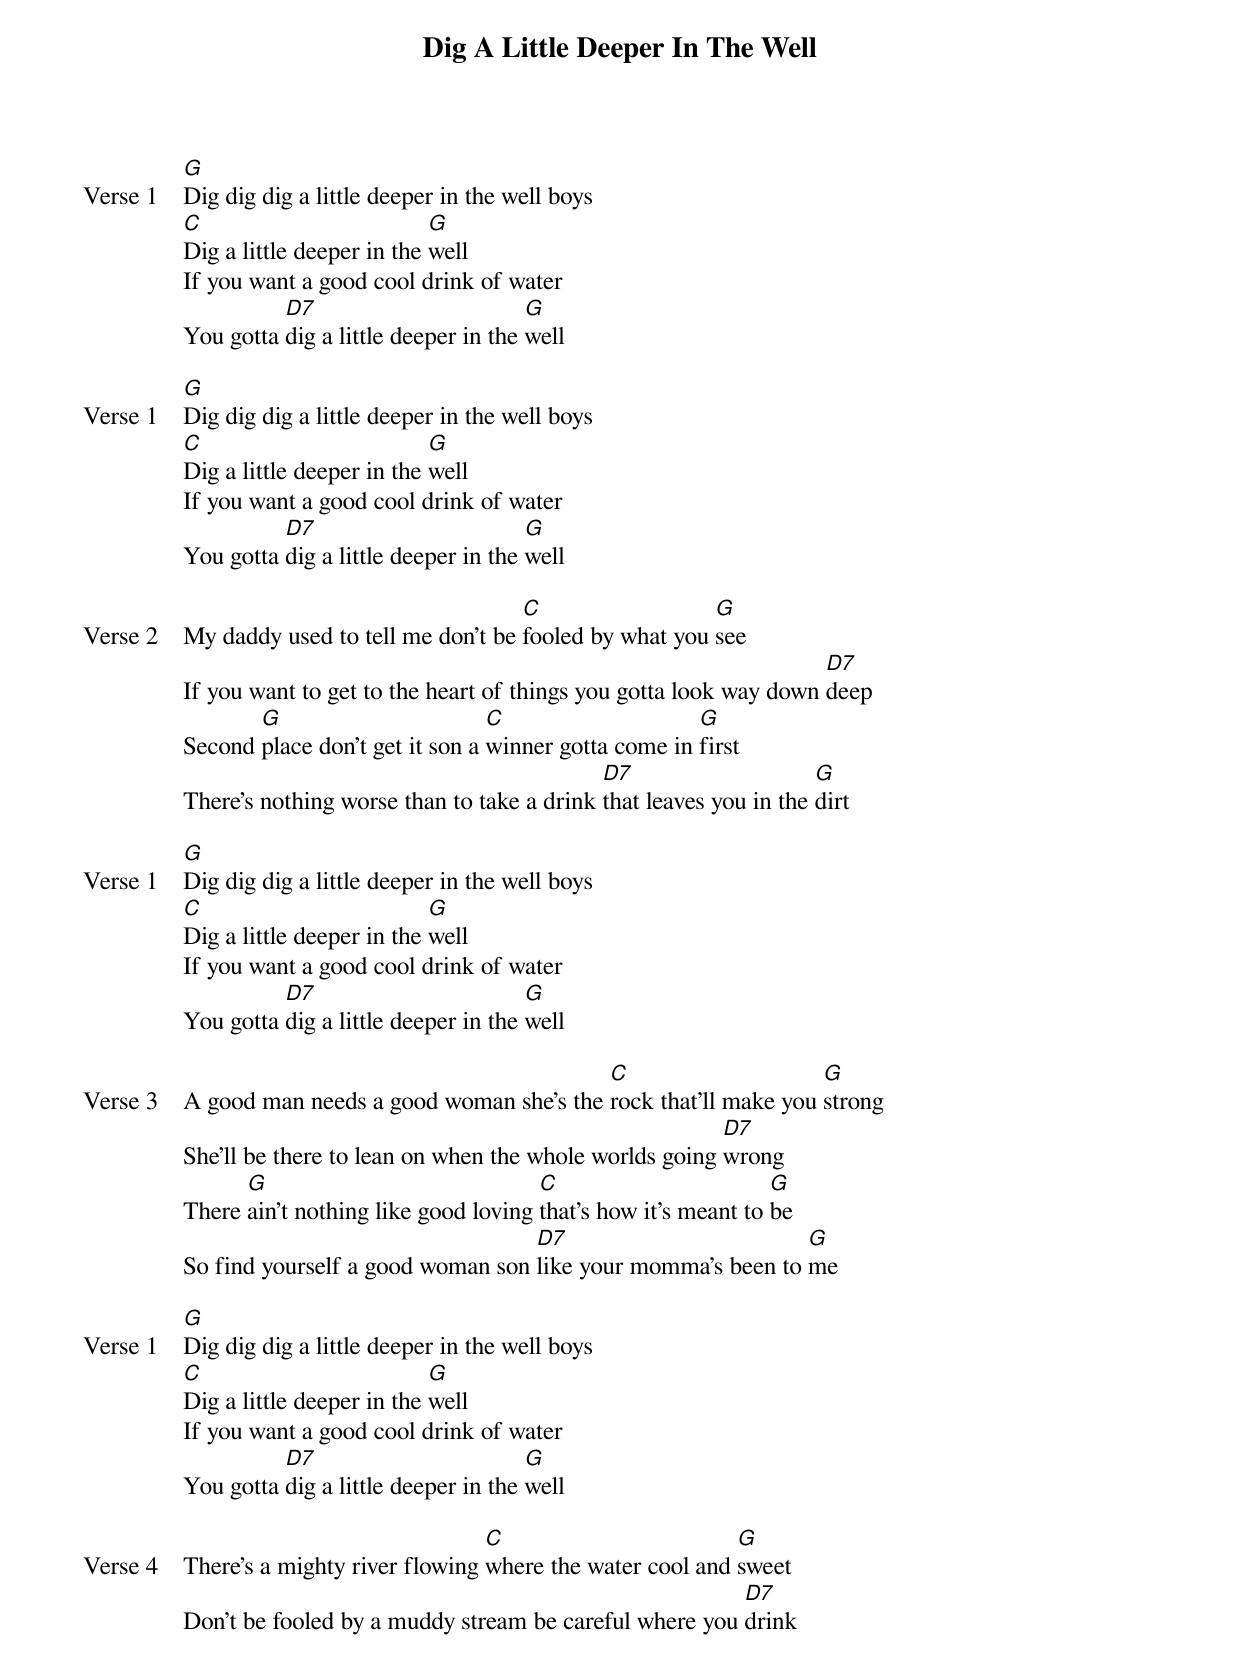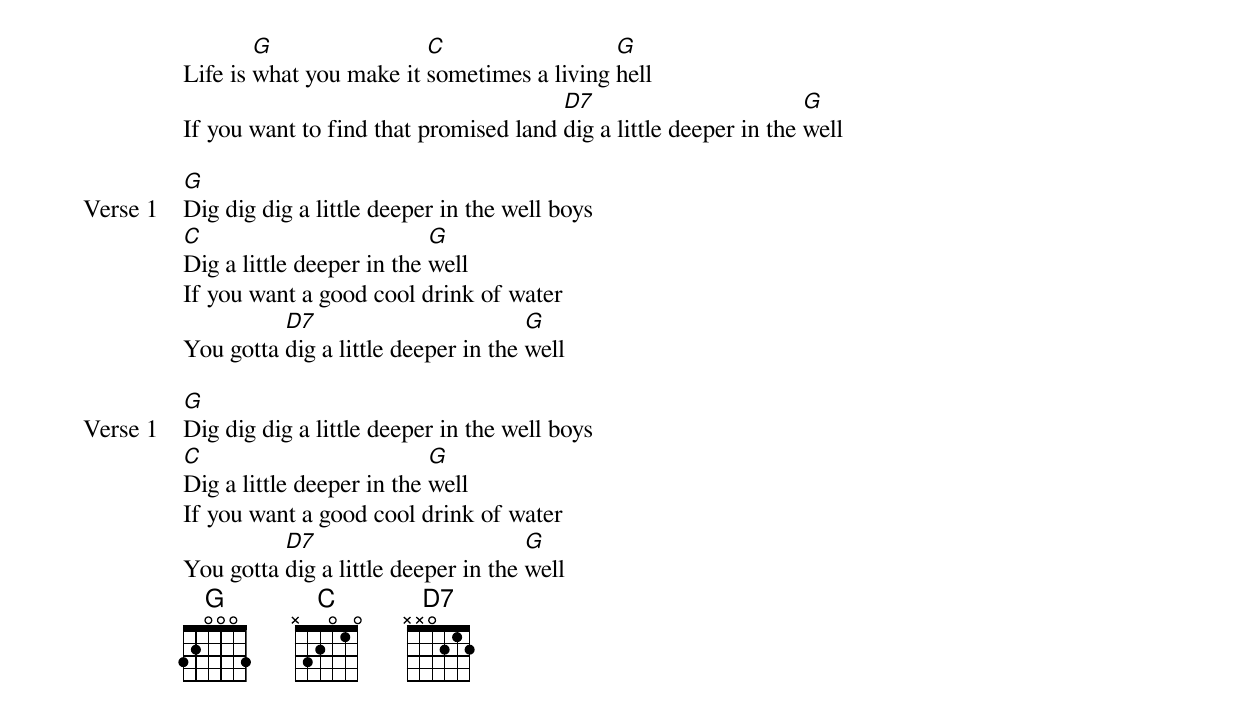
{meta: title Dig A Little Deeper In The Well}
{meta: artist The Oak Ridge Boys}
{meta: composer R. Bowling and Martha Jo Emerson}
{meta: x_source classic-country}
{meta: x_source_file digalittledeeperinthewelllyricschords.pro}
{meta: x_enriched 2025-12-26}

{start_of_verse: Verse 1}
[G]Dig dig dig a little deeper in the well boys
[C]Dig a little deeper in the [G]well
If you want a good cool drink of water
You gotta [D7]dig a little deeper in the [G]well
{end_of_verse}

{start_of_verse: Verse 1}
[G]Dig dig dig a little deeper in the well boys
[C]Dig a little deeper in the [G]well
If you want a good cool drink of water
You gotta [D7]dig a little deeper in the [G]well
{end_of_verse}

{start_of_verse: Verse 2}
My daddy used to tell me don't be [C]fooled by what you [G]see
If you want to get to the heart of things you gotta look way down [D7]deep
Second [G]place don't get it son a [C]winner gotta come in [G]first
There's nothing worse than to take a drink [D7]that leaves you in the [G]dirt
{end_of_verse}

{start_of_verse: Verse 1}
[G]Dig dig dig a little deeper in the well boys
[C]Dig a little deeper in the [G]well
If you want a good cool drink of water
You gotta [D7]dig a little deeper in the [G]well
{end_of_verse}

{start_of_verse: Verse 3}
A good man needs a good woman she's the [C]rock that’ll make you [G]strong
She'll be there to lean on when the whole worlds going [D7]wrong
There [G]ain't nothing like good loving [C]that's how it's meant to [G]be
So find yourself a good woman son [D7]like your momma's been to [G]me
{end_of_verse}

{start_of_verse: Verse 1}
[G]Dig dig dig a little deeper in the well boys
[C]Dig a little deeper in the [G]well
If you want a good cool drink of water
You gotta [D7]dig a little deeper in the [G]well
{end_of_verse}

{start_of_verse: Verse 4}
There's a mighty river flowing [C]where the water cool and [G]sweet
Don't be fooled by a muddy stream be careful where you [D7]drink
Life is [G]what you make it [C]sometimes a living [G]hell
If you want to find that promised land [D7]dig a little deeper in the [G]well
{end_of_verse}

{start_of_verse: Verse 1}
[G]Dig dig dig a little deeper in the well boys
[C]Dig a little deeper in the [G]well
If you want a good cool drink of water
You gotta [D7]dig a little deeper in the [G]well
{end_of_verse}

{start_of_verse: Verse 1}
[G]Dig dig dig a little deeper in the well boys
[C]Dig a little deeper in the [G]well
If you want a good cool drink of water
You gotta [D7]dig a little deeper in the [G]well
{end_of_verse}
